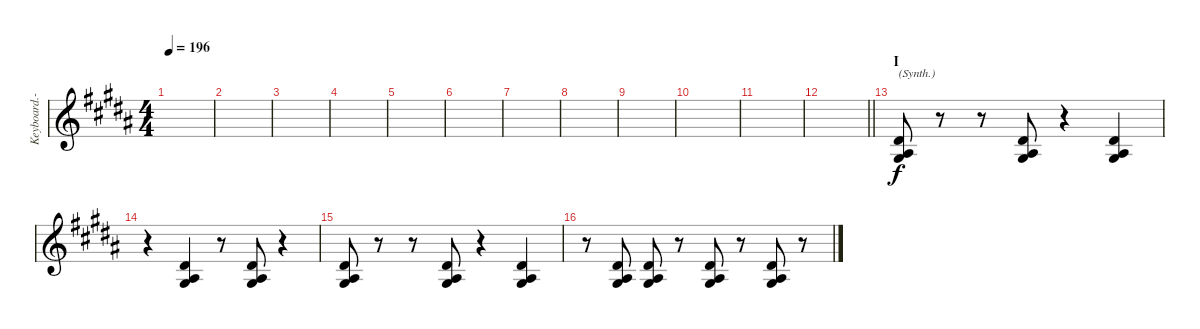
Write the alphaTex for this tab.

\track ("Keyboard.-II" "Keyboard.-") {instrument glockenspiel}
\staff {score}
\tuning (E4 B3 G3 D3 A2 E2 B1) {hide}
\ts (4 4)
\tempo 196
\clef g2
\ks b
|
|
|
|
|
|
|
|
|
|
|
\barLineRight lightlight
|
\section ("" "I")
(4.2 3.3 6.4).8{txt "(Synth.)" dy f instrument lead7fifths} r.8 r.8 (4.2 3.3 6.4).8 r.4 (4.2 3.3 6.4).4 |
r.4 (4.2 3.3 6.4).4 r.8 (4.2 3.3 6.4).8 r.4 |
(4.2 3.3 6.4).8 r.8 r.8 (4.2 3.3 6.4).8 r.4 (4.2 3.3 6.4).4 |
r.8 (4.2 3.3 6.4).8 (4.2 3.3 6.4).8 r.8 (4.2 3.3 6.4).8 r.8 (4.2 3.3 6.4).8 r.8
